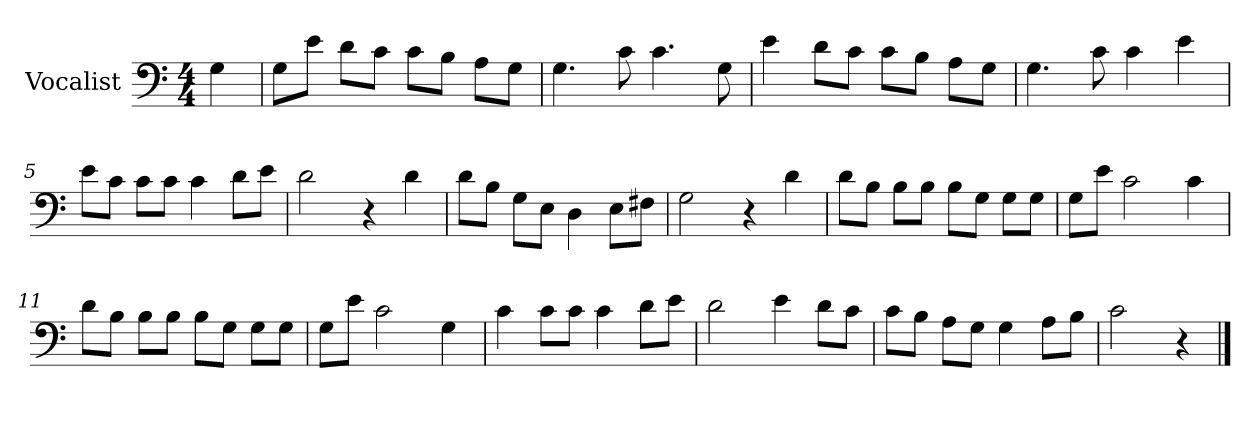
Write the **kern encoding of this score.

**kern
*part1
*staff1
*I"Vocalist
*k[]
*C:
*M4/4
=
4G
=1
8GL
8eJ
8dL
8cJ
8cL
8BJ
8AL
8GJ
=2
4.G
8c
4.c
8G
=3
4e
8dL
8cJ
8cL
8BJ
8AL
8GJ
=4
4.G
8c
4c
4e
=5
8eL
8cJ
8cL
8cJ
4c
8dL
8eJ
=6
2d
4r
4d
=7
8dL
8BJ
8GL
8EJ
4D
8EL
8F#XJ
=8
2G
4r
4d
=9
8dL
8BJ
8BL
8BJ
8BL
8GJ
8GL
8GJ
=10
8GL
8eJ
2c
4c
=11
8dL
8BJ
8BL
8BJ
8BL
8GJ
8GL
8GJ
=12
8GL
8eJ
2c
4G
=13
4c
8cL
8cJ
4c
8dL
8eJ
=14
2d
4e
8dL
8cJ
=15
8cL
8BJ
8AL
8GJ
4G
8AL
8BJ
=16
2c
4r
==
*-
